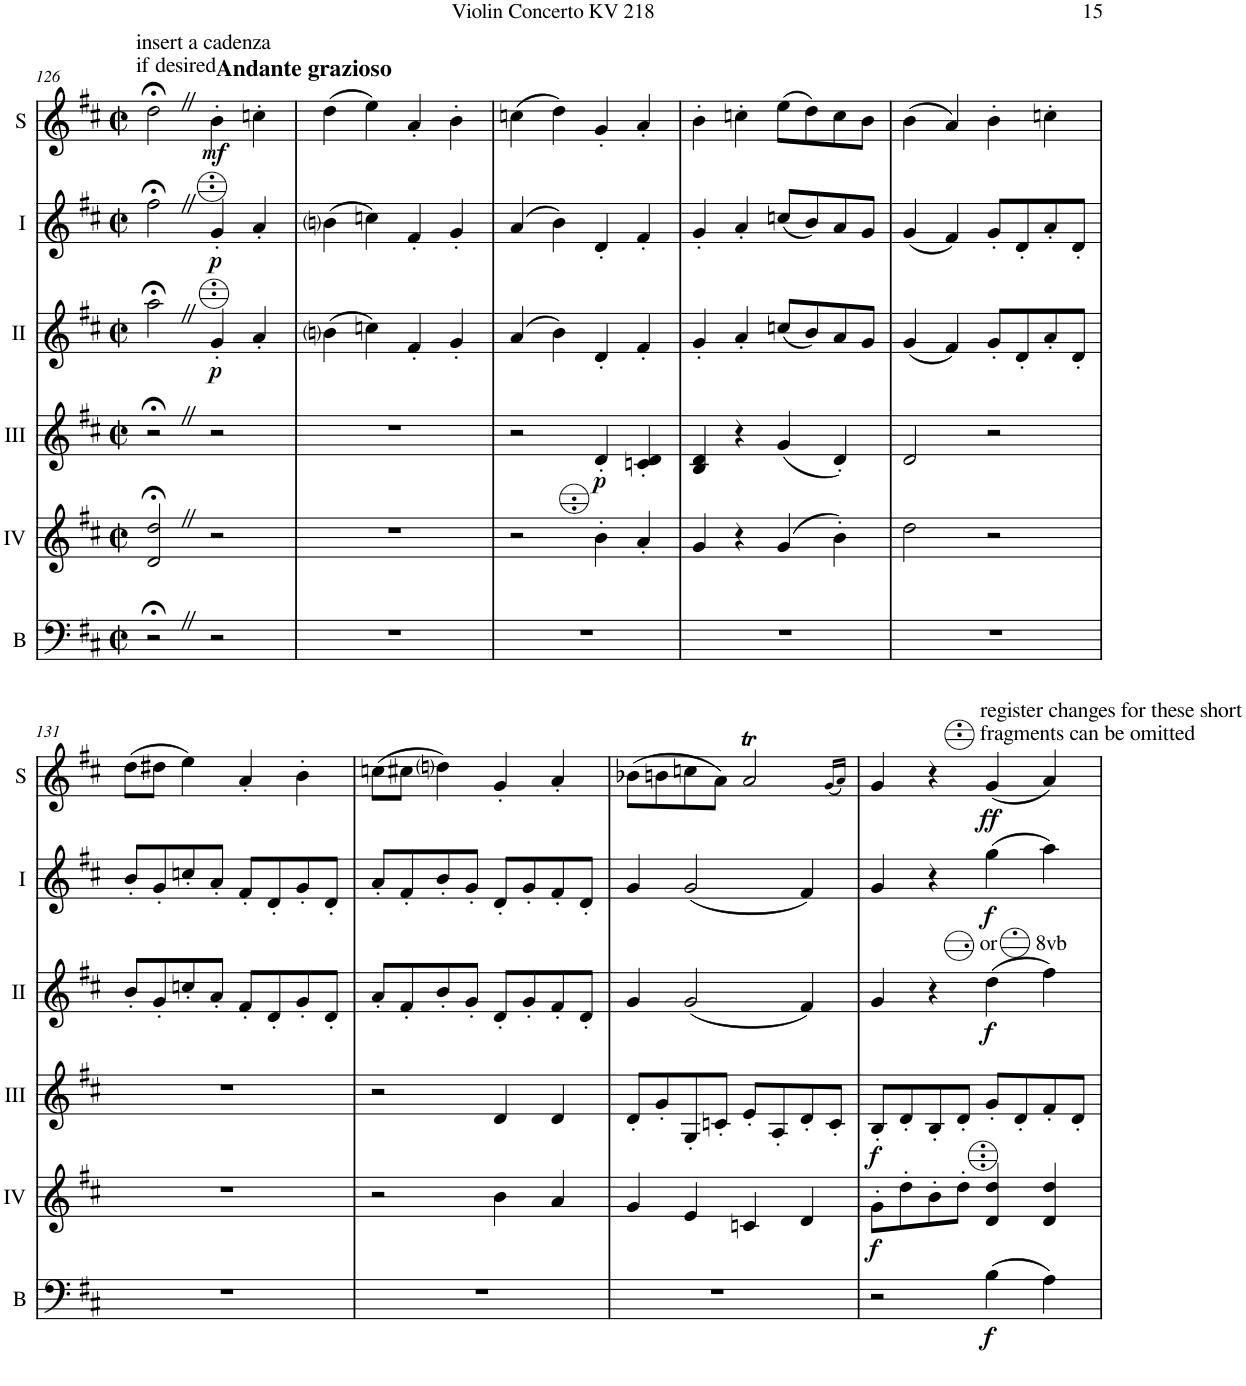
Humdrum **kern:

**kern	**dynam	**kern	**dynam	**kern	**dynam	**kern	**dynam	**kern	**dynam	**kern	**dynam
*part6	*part6	*part5	*part5	*part4	*part4	*part3	*part3	*part2	*part2	*part1	*part1
*staff6	*staff6	*staff5	*staff5	*staff4	*staff4	*staff3	*staff3	*staff2	*staff2	*staff1	*staff1
*I"Bass	*	*I"Acc. 4	*	*I"Acc. 3	*	*I"Acc. 2	*	*I"Acc. 1	*	*I"Solo	*
*I'B	*	*	*	*	*	*	*	*	*	*I'S	*
!!LO:PB:g=z
*clefF4	*	*clefG2	*	*clefG2	*	*clefG2	*	*clefG2	*	*clefG2	*
*Trd7c12	*	*Trd7c12	*	*	*	*	*	*	*	*	*
*k[f#c#]	*	*k[f#c#]	*	*k[f#c#]	*	*k[f#c#]	*	*k[f#c#]	*	*k[f#c#]	*
*M2/2	*	*M2/2	*	*M2/2	*	*M2/2	*	*M2/2	*	*M2/2	*
*met(c|)	*	*met(c|)	*	*met(c|)	*	*met(c|)	*	*met(c|)	*	*met(c|)	*
=126	=126	=126	=126	=126	=126	=126	=126	=126	=126	=126	=126
!	!	!	!	!	!	!	!	!	!	!LO:TX:a:t=insert a cadenza	!
!	!	!	!	!	!	!	!	!	!	!LO:TX:a:t=if desired	!
2r;<	.	2d/;<Z 2dd/;<Z	.	2r;<	.	2aa;<Z\	.	2ff#;<Z\	.	2dd;<Z\	.
!	!	!	!	!	!	!	!	!	!	!LO:TX:a:B:t=Andante grazioso	!
!	!	!	!	!	!	!	!LO:DY:b	!	!LO:DY:b	!	!LO:DY:b
2r	.	2r	.	2r	.	4g'/	p	4g'/	p	4b'\	mf
.	.	.	.	.	.	4a'/	.	4a'/	.	4ccn'\	.
=127	=127	=127	=127	=127	=127	=127	=127	=127	=127	=127	=127
1r	.	1r	.	1r	.	(4bni\	.	(4bni\	.	(4dd\	.
.	.	.	.	.	.	4ccn\)	.	4ccn\)	.	4ee\)	.
.	.	.	.	.	.	4f#'/	.	4f#'/	.	4a'/	.
.	.	.	.	.	.	4g'/	.	4g'/	.	4b'\	.
=128	=128	=128	=128	=128	=128	=128	=128	=128	=128	=128	=128
1r	.	2r	.	2r	.	(4a/	.	(4a/	.	(4ccn\	.
.	.	.	.	.	.	4b\)	.	4b\)	.	4dd\)	.
!	!	!	!	!	!LO:DY:b	!	!	!	!	!	!
.	.	4b'\	.	4d'/	p	4d'/	.	4d'/	.	4g'/	.
.	.	4a'/	.	4cn/' 4d/'	.	4f#'/	.	4f#'/	.	4a'/	.
=129	=129	=129	=129	=129	=129	=129	=129	=129	=129	=129	=129
1r	.	4g/	.	4B/ 4d/	.	4g'/	.	4g'/	.	4b'\	.
.	.	4r	.	4r	.	4a'/	.	4a'/	.	4ccn'\	.
.	.	(4g/	.	(4g/	.	(8ccn/L	.	(8ccn/L	.	(8ee\L	.
.	.	.	.	.	.	8b/)	.	8b/)	.	8dd\)	.
.	.	4b'\)	.	4d'/)	.	8a/	.	8a/	.	8cc\	.
.	.	.	.	.	.	8g/J	.	8g/J	.	8b\J	.
=130	=130	=130	=130	=130	=130	=130	=130	=130	=130	=130	=130
1r	.	2dd\	.	2d/	.	(4g/	.	(4g/	.	(4b\	.
.	.	.	.	.	.	4f#/)	.	4f#/)	.	4a/)	.
.	.	2r	.	2r	.	8g'/L	.	8g'/L	.	4b'\	.
.	.	.	.	.	.	8d'/	.	8d'/	.	.	.
.	.	.	.	.	.	8a'/	.	8a'/	.	4ccn'\	.
.	.	.	.	.	.	8d'/J	.	8d'/J	.	.	.
!!LO:LB:g=z
=131	=131	=131	=131	=131	=131	=131	=131	=131	=131	=131	=131
1r	.	1r	.	1r	.	8b'/L	.	8b'/L	.	(8dd\L	.
.	.	.	.	.	.	8g'/	.	8g'/	.	8dd#X\J	.
.	.	.	.	.	.	8ccn'/	.	8ccn'/	.	4ee\)	.
.	.	.	.	.	.	8a'/J	.	8a'/J	.	.	.
.	.	.	.	.	.	8f#'/L	.	8f#'/L	.	4a'/	.
.	.	.	.	.	.	8d'/	.	8d'/	.	.	.
.	.	.	.	.	.	8g'/	.	8g'/	.	4b'\	.
.	.	.	.	.	.	8d'/J	.	8d'/J	.	.	.
=132	=132	=132	=132	=132	=132	=132	=132	=132	=132	=132	=132
1r	.	2r	.	2r	.	8a'/L	.	8a'/L	.	(8ccn\L	.
.	.	.	.	.	.	8f#'/	.	8f#'/	.	8cc#X\J	.
.	.	.	.	.	.	8b'/	.	8b'/	.	4ddni\)	.
.	.	.	.	.	.	8g'/J	.	8g'/J	.	.	.
.	.	4b\	.	4d/	.	8d'/L	.	8d'/L	.	4g'/	.
.	.	.	.	.	.	8g'/	.	8g'/	.	.	.
.	.	4a/	.	4d/	.	8f#'/	.	8f#'/	.	4a'/	.
.	.	.	.	.	.	8d'/J	.	8d'/J	.	.	.
=133	=133	=133	=133	=133	=133	=133	=133	=133	=133	=133	=133
1r	.	4g/	.	8d'/L	.	4g/	.	4g/	.	(8b-X\L	.
.	.	.	.	8g'/	.	.	.	.	.	8bn\	.
.	.	4e/	.	8G'/	.	(2g/	.	(2g/	.	8ccn\	.
.	.	.	.	8cn'/J	.	.	.	.	.	8a\J)	.
.	.	4cn/	.	8e'/L	.	.	.	.	.	2aT/	.
.	.	.	.	8A'/	.	.	.	.	.	.	.
.	.	4d/	.	8d'/	.	4f#/)	.	4f#/)	.	.	.
.	.	.	.	8c'/J	.	.	.	.	.	.	.
.	.	.	.	.	.	.	.	.	.	(16qg/LL	.
.	.	.	.	.	.	.	.	.	.	16qa/JJ)	.
=134	=134	=134	=134	=134	=134	=134	=134	=134	=134	=134	=134
!	!	!	!LO:DY:b	!	!LO:DY:b	!	!	!	!	!	!
2r	.	8g'\L	f	8B'/L	f	4g/	.	4g/	.	4g/	.
.	.	8dd'\	.	8d'/	.	.	.	.	.	.	.
.	.	8b'\	.	8B'/	.	4r	.	4r	.	4r	.
.	.	8dd'\J	.	8d'/J	.	.	.	.	.	.	.
!	!	!	!	!	!	!	!	!	!	!LO:TX:a:t=register changes for these short	!
!	!	!	!	!	!	!	!	!	!	!LO:TX:a:t=fragments can be omitted	!
!	!	!	!	!	!	!LO:TX:a:t=or       8vb	!	!	!	!	!
!	!LO:DY:b	!	!	!	!	!	!LO:DY:b	!	!LO:DY:b	!	!LO:DY:b
(4B\	f	4d/ 4dd/	.	8g'/L	.	(4dd\	f	(4gg\	f	(4g/	ff
.	.	.	.	8d'/	.	.	.	.	.	.	.
4A\)	.	4d/ 4dd/	.	8f#'/	.	4ff#\)	.	4aa\)	.	4a/)	.
.	.	.	.	8d'/J	.	.	.	.	.	.	.
=	=	=	=	=	=	=	=	=	=	=	=
*-	*-	*-	*-	*-	*-	*-	*-	*-	*-	*-	*-
